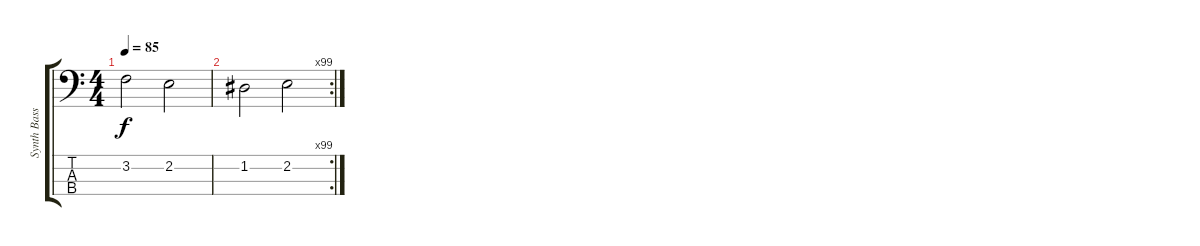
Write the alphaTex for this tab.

\track ("Synth Bass" "Synth Bass") {instrument fretlessbass}
\staff {score tabs}
\tuning (G2 D2 A1 E1) {hide}
\ts (4 4)
\tempo 85
\clef f4
\ks c
3.2.2{dy f} 2.2.2 |
\rc 99
1.2.2 2.2.2
